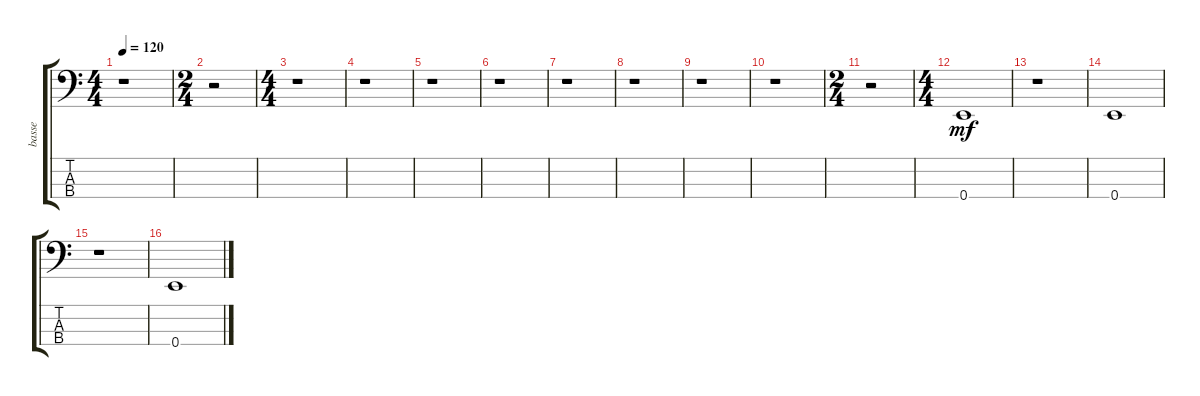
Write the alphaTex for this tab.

\track ("basse" "basse") {instrument fretlessbass}
\staff {score tabs}
\tuning (G2 D2 A1 E1) {hide}
\ts (4 4)
\tempo 120
\clef f4
\ks c
r.1{dy mf} |
\ts (2 4)
r.2 |
\ts (4 4)
r.1 |
r.1 |
r.1 |
r.1 |
r.1 |
r.1 |
r.1 |
r.1 |
\ts (2 4)
r.2 |
\ts (4 4)
0.4.1 |
r.1 |
0.4.1 |
r.1 |
0.4.1
